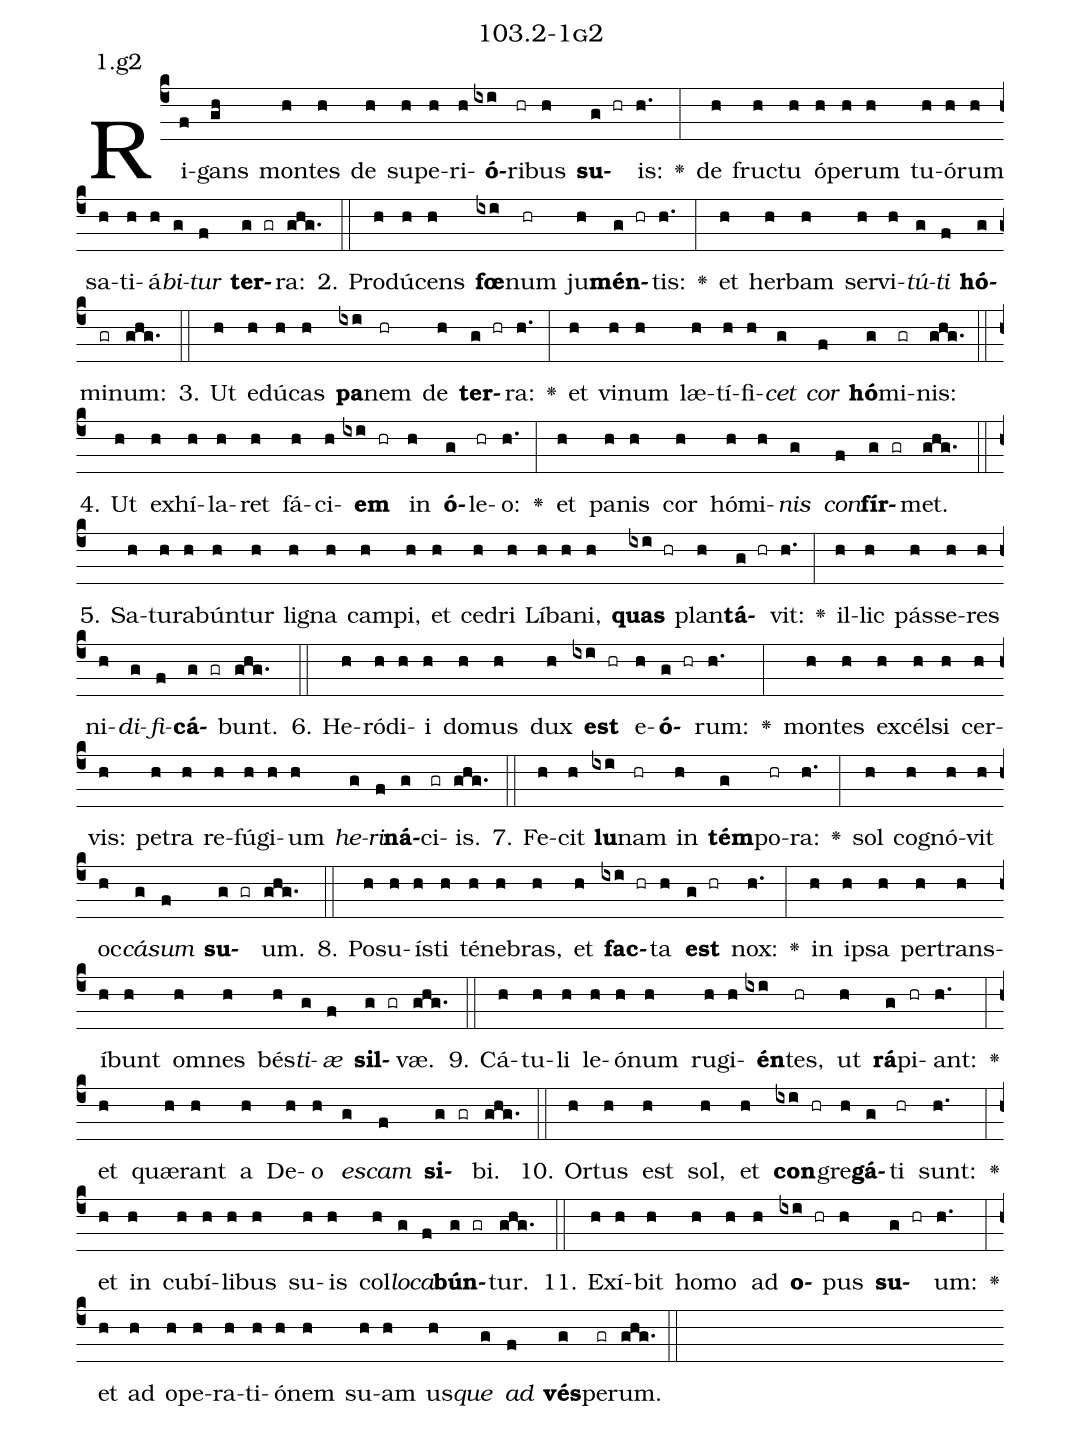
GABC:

name: 103.2-1g2;
annotation: 1.g2;
%%
(c4)Ri(f)gans(gh) mon(h)tes(h) de(h) su(h)pe(h)ri(h)<b>ó</b>(ixi)ri(hr)bus(h) <b>su</b>(g hr)is:(h.) <v>\greheightstar</v>(:) de(h) fruc(h)tu(h) ó(h)pe(h)rum(h) tu(h)ó(h)rum(h) sa(h)ti(h)á(h)<i>bi</i>(g)<i>tur</i>(f) <b>ter</b>(g gr)ra:(ghg.) (::)
2. Pro(h)dú(h)cens(h) <b>fœ</b>(ixi)num(hr) ju(h)<b>mén</b>(g hr)tis:(h.) <v>\greheightstar</v>(:) et(h) her(h)bam(h) ser(h)vi(h)<i>tú</i>(g)<i>ti</i>(f) <b>hó</b>(g)mi(gr)num:(ghg.) (::)
3. Ut(h) e(h)dú(h)cas(h) <b>pa</b>(ixi)nem(hr) de(h) <b>ter</b>(g hr)ra:(h.) <v>\greheightstar</v>(:) et(h) vi(h)num(h) læ(h)tí(h)fi(h)<i>cet</i>(g) <i>cor</i>(f) <b>hó</b>(g)mi(gr)nis:(ghg.) (::)
4. Ut(h) ex(h)hí(h)la(h)ret(h) fá(h)ci(h)<b>em</b>(ixi hr) in(h) <b>ó</b>(g)le(hr)o:(h.) <v>\greheightstar</v>(:) et(h) pa(h)nis(h) cor(h) hó(h)mi(h)<i>nis</i>(g) <i>con</i>(f)<b>fír</b>(g gr)met.(ghg.) (::)
5. Sa(h)tu(h)ra(h)bún(h)tur(h) li(h)gna(h) cam(h)pi,(h) et(h) ce(h)dri(h) Lí(h)ba(h)ni,(h) <b>quas</b>(ixi hr) plan(h)<b>tá</b>(g hr)vit:(h.) <v>\greheightstar</v>(:) il(h)lic(h) pás(h)se(h)res(h) ni(h)<i>di</i>(g)<i>fi</i>(f)<b>cá</b>(g gr)bunt.(ghg.) (::)
6. He(h)ró(h)di(h)i(h) do(h)mus(h) dux(h) <b>est</b>(ixi hr) e(h)<b>ó</b>(g hr)rum:(h.) <v>\greheightstar</v>(:) mon(h)tes(h) ex(h)cél(h)si(h) cer(h)vis:(h) pe(h)tra(h) re(h)fú(h)gi(h)um(h) <i>he</i>(g)<i>ri</i>(f)<b>ná</b>(g)ci(gr)is.(ghg.) (::)
7. Fe(h)cit(h) <b>lu</b>(ixi)nam(hr) in(h) <b>tém</b>(g)po(hr)ra:(h.) <v>\greheightstar</v>(:) sol(h) co(h)gnó(h)vit(h) oc(h)<i>cá</i>(g)<i>sum</i>(f) <b>su</b>(g gr)um.(ghg.) (::)
8. Po(h)su(h)ís(h)ti(h) té(h)ne(h)bras,(h) et(h) <b>fac</b>(ixi hr)ta(h) <b>est</b>(g hr) nox:(h.) <v>\greheightstar</v>(:) in(h) ip(h)sa(h) per(h)trans(h)í(h)bunt(h) om(h)nes(h) bés(h)<i>ti</i>(g)<i>æ</i>(f) <b>sil</b>(g gr)væ.(ghg.) (::)
9. Cá(h)tu(h)li(h) le(h)ó(h)num(h) ru(h)gi(h)<b>én</b>(ixi)tes,(hr) ut(h) <b>rá</b>(g)pi(hr)ant:(h.) <v>\greheightstar</v>(:) et(h) quæ(h)rant(h) a(h) De(h)o(h) <i>es</i>(g)<i>cam</i>(f) <b>si</b>(g gr)bi.(ghg.) (::)
10. Or(h)tus(h) est(h) sol,(h) et(h) <b>con</b>(ixi hr)gre(h)<b>gá</b>(g)ti(hr) sunt:(h.) <v>\greheightstar</v>(:) et(h) in(h) cu(h)bí(h)li(h)bus(h) su(h)is(h) col(h)<i>lo</i>(g)<i>ca</i>(f)<b>bún</b>(g gr)tur.(ghg.) (::)
11. Ex(h)í(h)bit(h) ho(h)mo(h) ad(h) <b>o</b>(ixi hr)pus(h) <b>su</b>(g hr)um:(h.) <v>\greheightstar</v>(:) et(h) ad(h) o(h)pe(h)ra(h)ti(h)ó(h)nem(h) su(h)am(h) us(h)<i>que</i>(g) <i>ad</i>(f) <b>vés</b>(g)pe(gr)rum.(ghg.) (::)
